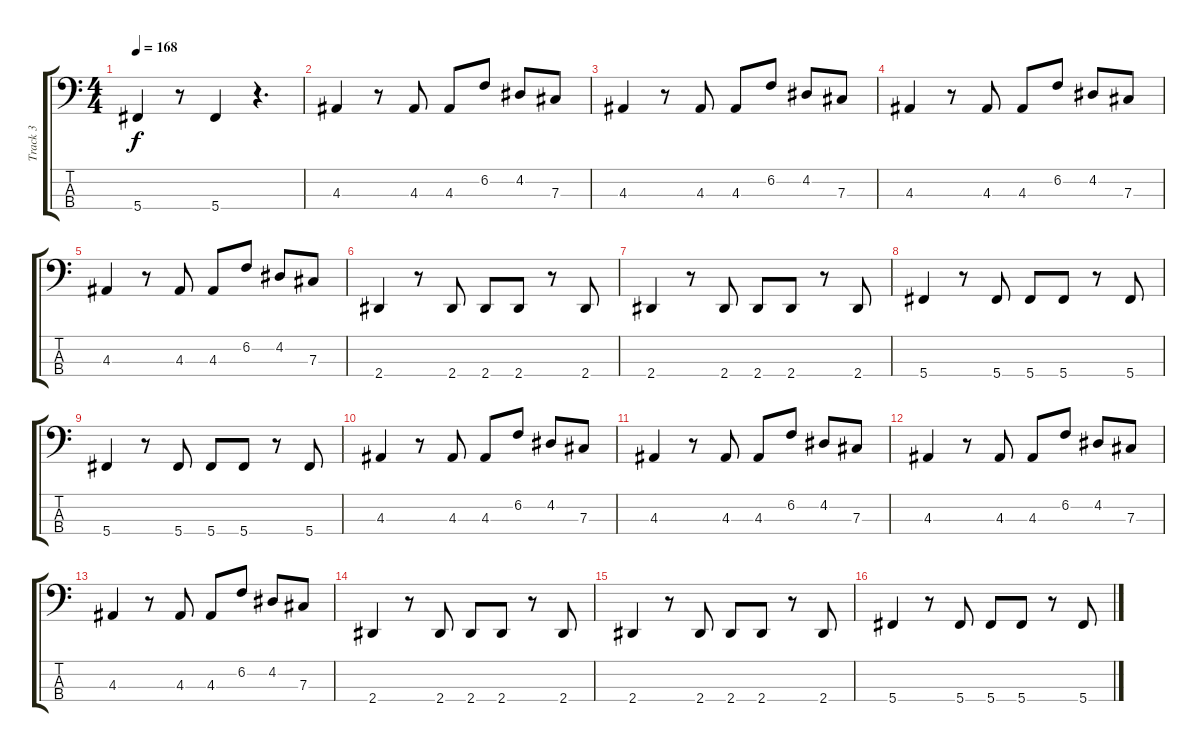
\track ("Track 3" "Track 3") {instrument electricbasspick}
\staff {score tabs}
\tuning (E2 B1 Gb1 Db1) {hide}
\ts (4 4)
\tempo 168
\clef f4
\ks c
5.4.4{dy f} r.8 5.4.4 r.4{d} |
4.3.4 r.8 4.3.8 4.3.8 6.2.8 4.2.8 7.3.8 |
4.3.4 r.8 4.3.8 4.3.8 6.2.8 4.2.8 7.3.8 |
4.3.4 r.8 4.3.8 4.3.8 6.2.8 4.2.8 7.3.8 |
4.3.4 r.8 4.3.8 4.3.8 6.2.8 4.2.8 7.3.8 |
2.4.4 r.8 2.4.8 2.4.8 2.4.8 r.8 2.4.8 |
2.4.4 r.8 2.4.8 2.4.8 2.4.8 r.8 2.4.8 |
5.4.4 r.8 5.4.8 5.4.8 5.4.8 r.8 5.4.8 |
5.4.4 r.8 5.4.8 5.4.8 5.4.8 r.8 5.4.8 |
4.3.4 r.8 4.3.8 4.3.8 6.2.8 4.2.8 7.3.8 |
4.3.4 r.8 4.3.8 4.3.8 6.2.8 4.2.8 7.3.8 |
4.3.4 r.8 4.3.8 4.3.8 6.2.8 4.2.8 7.3.8 |
4.3.4 r.8 4.3.8 4.3.8 6.2.8 4.2.8 7.3.8 |
2.4.4 r.8 2.4.8 2.4.8 2.4.8 r.8 2.4.8 |
2.4.4 r.8 2.4.8 2.4.8 2.4.8 r.8 2.4.8 |
5.4.4 r.8 5.4.8 5.4.8 5.4.8 r.8 5.4.8
